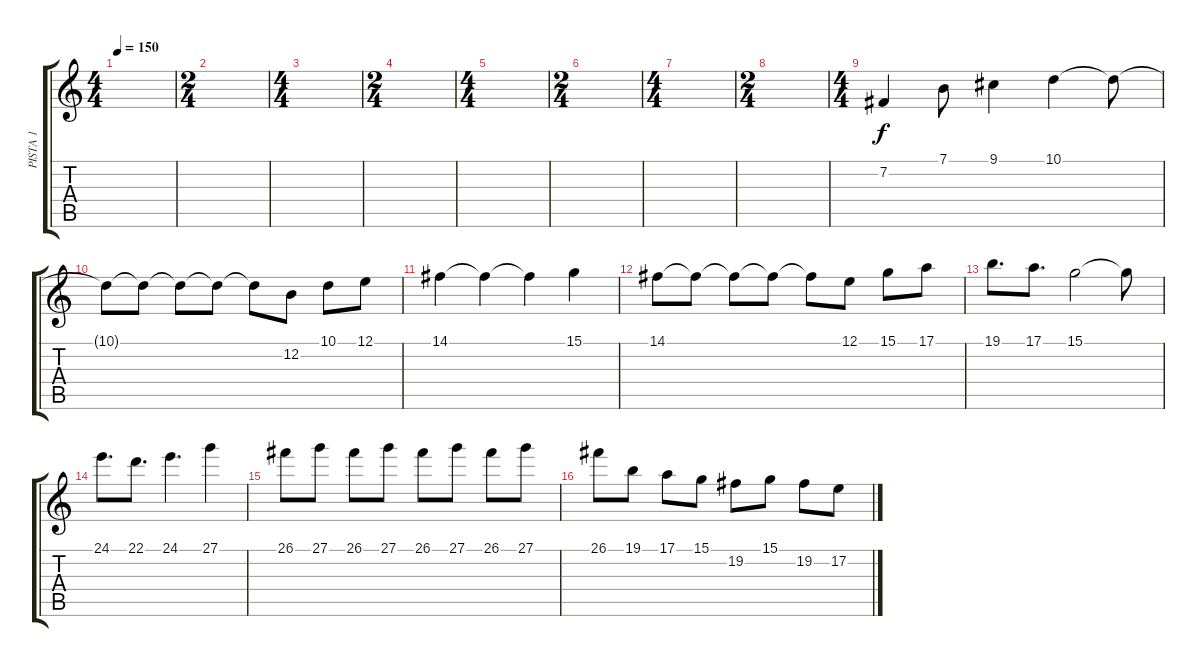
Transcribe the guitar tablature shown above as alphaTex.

\track ("PISTA 1" "PISTA 1") {instrument trombone}
\staff {score tabs}
\tuning (E4 B3 G3 D3 A2 E2) {hide}
\ts (4 4)
\tempo 150
\clef g2
\ks c
|
\ts (2 4)
|
\ts (4 4)
|
\ts (2 4)
|
\ts (4 4)
|
\ts (2 4)
|
\ts (4 4)
|
\ts (2 4)
|
\ts (4 4)
7.2.4 7.1.8 9.1.4 10.1.4 10.1{t}.8 |
10.1{t}.8 10.1{t}.8 10.1{t}.8 10.1{t}.8 10.1{t}.8 12.2.8 10.1.8 12.1.8 |
14.1.4 14.1{t}.4 14.1{t}.4 15.1.4 |
14.1.8 14.1{t}.8 14.1{t}.8 14.1{t}.8 14.1{t}.8 12.1.8 15.1.8 17.1.8 |
19.1.8{d} 17.1.8{d} 15.1.2 15.1{t}.8 |
24.1.8{d} 22.1.8{d} 24.1.4{d} 27.1.4 |
26.1.8 27.1.8 26.1.8 27.1.8 26.1.8 27.1.8 26.1.8 27.1.8 |
26.1.8 19.1.8 17.1.8 15.1.8 19.2.8 15.1.8 19.2.8 17.2.8
